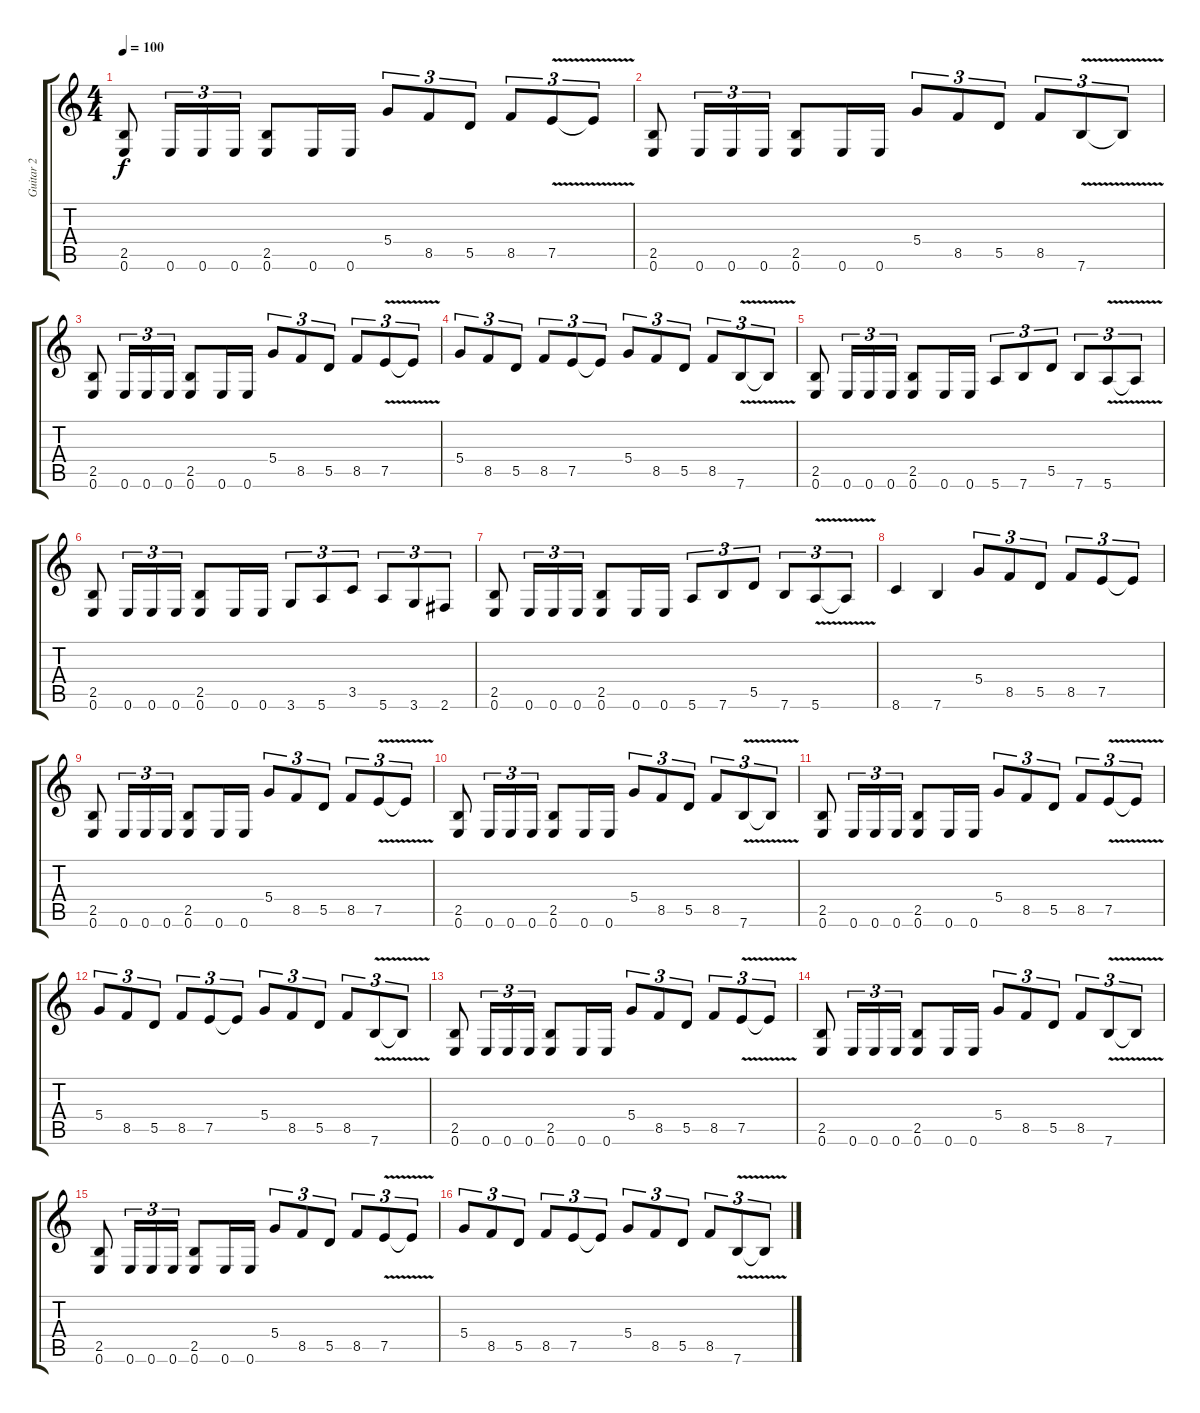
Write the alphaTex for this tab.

\track ("Guitar 2" "Guitar 2") {instrument overdrivenguitar}
\staff {score tabs}
\tuning (E4 B3 G3 D3 A2 E2) {hide}
\ts (4 4)
\tempo 100
\clef g2
\ks c
(2.5 0.6).8{dy f} 0.6.16{tu (3 2)} 0.6.16{tu (3 2)} 0.6.16{tu (3 2)} (2.5 0.6).8 0.6.16 0.6.16 5.4.8{tu (3 2)} 8.5.8{tu (3 2)} 5.5.8{tu (3 2)} 8.5.8{tu (3 2)} 7.5{v}.8{tu (3 2)} 7.5{t}.8{tu (3 2)} |
(2.5 0.6).8 0.6.16{tu (3 2)} 0.6.16{tu (3 2)} 0.6.16{tu (3 2)} (2.5 0.6).8 0.6.16 0.6.16 5.4.8{tu (3 2)} 8.5.8{tu (3 2)} 5.5.8{tu (3 2)} 8.5.8{tu (3 2)} 7.6{v}.8{tu (3 2)} 7.6{t}.8{tu (3 2)} |
(2.5 0.6).8 0.6.16{tu (3 2)} 0.6.16{tu (3 2)} 0.6.16{tu (3 2)} (2.5 0.6).8 0.6.16 0.6.16 5.4.8{tu (3 2)} 8.5.8{tu (3 2)} 5.5.8{tu (3 2)} 8.5.8{tu (3 2)} 7.5{v}.8{tu (3 2)} 7.5{t}.8{tu (3 2)} |
5.4.8{tu (3 2)} 8.5.8{tu (3 2)} 5.5.8{tu (3 2)} 8.5.8{tu (3 2)} 7.5.8{tu (3 2)} 7.5{t}.8{tu (3 2)} 5.4.8{tu (3 2)} 8.5.8{tu (3 2)} 5.5.8{tu (3 2)} 8.5.8{tu (3 2)} 7.6{v}.8{tu (3 2)} 7.6{t}.8{tu (3 2)} |
(2.5 0.6).8 0.6.16{tu (3 2)} 0.6.16{tu (3 2)} 0.6.16{tu (3 2)} (2.5 0.6).8 0.6.16 0.6.16 5.6.8{tu (3 2)} 7.6.8{tu (3 2)} 5.5.8{tu (3 2)} 7.6.8{tu (3 2)} 5.6{v}.8{tu (3 2)} 5.6{t}.8{tu (3 2)} |
(2.5 0.6).8 0.6.16{tu (3 2)} 0.6.16{tu (3 2)} 0.6.16{tu (3 2)} (2.5 0.6).8 0.6.16 0.6.16 3.6.8{tu (3 2)} 5.6.8{tu (3 2)} 3.5.8{tu (3 2)} 5.6.8{tu (3 2)} 3.6.8{tu (3 2)} 2.6.8{tu (3 2)} |
(2.5 0.6).8 0.6.16{tu (3 2)} 0.6.16{tu (3 2)} 0.6.16{tu (3 2)} (2.5 0.6).8 0.6.16 0.6.16 5.6.8{tu (3 2)} 7.6.8{tu (3 2)} 5.5.8{tu (3 2)} 7.6.8{tu (3 2)} 5.6{v}.8{tu (3 2)} 5.6{t}.8{tu (3 2)} |
8.6.4 7.6.4 5.4.8{tu (3 2)} 8.5.8{tu (3 2)} 5.5.8{tu (3 2)} 8.5.8{tu (3 2)} 7.5.8{tu (3 2)} 7.5{t}.8{tu (3 2)} |
(2.5 0.6).8 0.6.16{tu (3 2)} 0.6.16{tu (3 2)} 0.6.16{tu (3 2)} (2.5 0.6).8 0.6.16 0.6.16 5.4.8{tu (3 2)} 8.5.8{tu (3 2)} 5.5.8{tu (3 2)} 8.5.8{tu (3 2)} 7.5{v}.8{tu (3 2)} 7.5{t}.8{tu (3 2)} |
(2.5 0.6).8 0.6.16{tu (3 2)} 0.6.16{tu (3 2)} 0.6.16{tu (3 2)} (2.5 0.6).8 0.6.16 0.6.16 5.4.8{tu (3 2)} 8.5.8{tu (3 2)} 5.5.8{tu (3 2)} 8.5.8{tu (3 2)} 7.6{v}.8{tu (3 2)} 7.6{t}.8{tu (3 2)} |
(2.5 0.6).8 0.6.16{tu (3 2)} 0.6.16{tu (3 2)} 0.6.16{tu (3 2)} (2.5 0.6).8 0.6.16 0.6.16 5.4.8{tu (3 2)} 8.5.8{tu (3 2)} 5.5.8{tu (3 2)} 8.5.8{tu (3 2)} 7.5{v}.8{tu (3 2)} 7.5{t}.8{tu (3 2)} |
5.4.8{tu (3 2)} 8.5.8{tu (3 2)} 5.5.8{tu (3 2)} 8.5.8{tu (3 2)} 7.5.8{tu (3 2)} 7.5{t}.8{tu (3 2)} 5.4.8{tu (3 2)} 8.5.8{tu (3 2)} 5.5.8{tu (3 2)} 8.5.8{tu (3 2)} 7.6{v}.8{tu (3 2)} 7.6{t}.8{tu (3 2)} |
(2.5 0.6).8 0.6.16{tu (3 2)} 0.6.16{tu (3 2)} 0.6.16{tu (3 2)} (2.5 0.6).8 0.6.16 0.6.16 5.4.8{tu (3 2)} 8.5.8{tu (3 2)} 5.5.8{tu (3 2)} 8.5.8{tu (3 2)} 7.5{v}.8{tu (3 2)} 7.5{t}.8{tu (3 2)} |
(2.5 0.6).8 0.6.16{tu (3 2)} 0.6.16{tu (3 2)} 0.6.16{tu (3 2)} (2.5 0.6).8 0.6.16 0.6.16 5.4.8{tu (3 2)} 8.5.8{tu (3 2)} 5.5.8{tu (3 2)} 8.5.8{tu (3 2)} 7.6{v}.8{tu (3 2)} 7.6{t}.8{tu (3 2)} |
(2.5 0.6).8 0.6.16{tu (3 2)} 0.6.16{tu (3 2)} 0.6.16{tu (3 2)} (2.5 0.6).8 0.6.16 0.6.16 5.4.8{tu (3 2)} 8.5.8{tu (3 2)} 5.5.8{tu (3 2)} 8.5.8{tu (3 2)} 7.5{v}.8{tu (3 2)} 7.5{t}.8{tu (3 2)} |
5.4.8{tu (3 2)} 8.5.8{tu (3 2)} 5.5.8{tu (3 2)} 8.5.8{tu (3 2)} 7.5.8{tu (3 2)} 7.5{t}.8{tu (3 2)} 5.4.8{tu (3 2)} 8.5.8{tu (3 2)} 5.5.8{tu (3 2)} 8.5.8{tu (3 2)} 7.6{v}.8{tu (3 2)} 7.6{t}.8{tu (3 2)}
